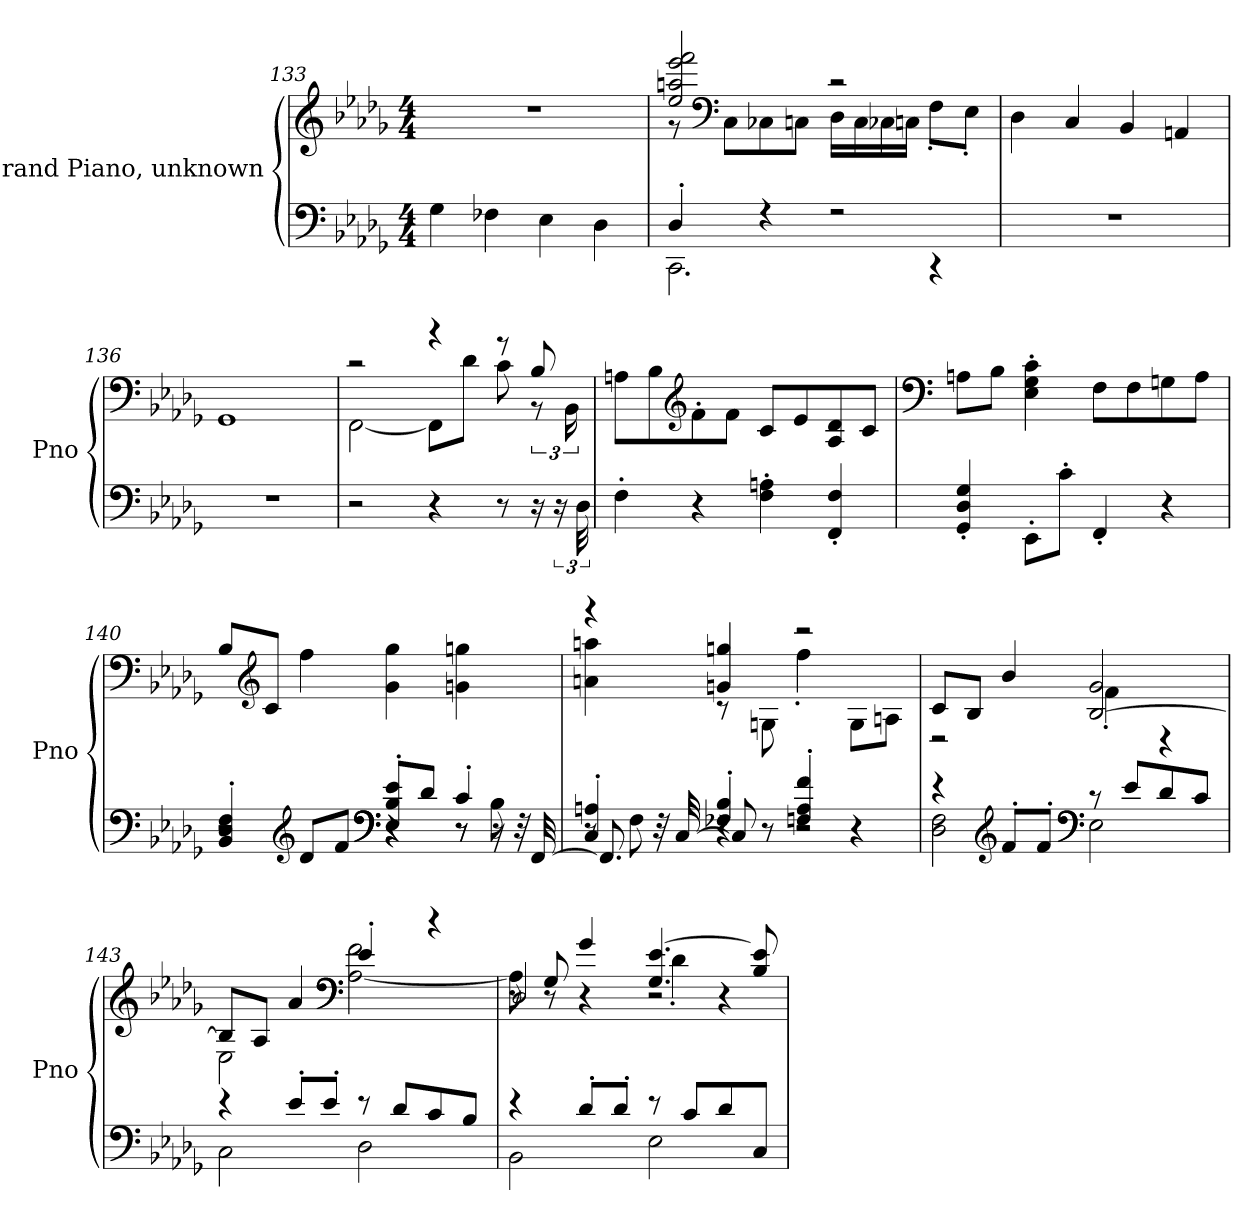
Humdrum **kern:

**kern	**kern
*part1	*part1
*staff2	*staff1
*I"Grand Piano, unknown	*
*I'Pno	*
!!LO:PB:g=z
*clefF4	*clefG2
*k[b-e-a-d-g-]	*k[b-e-a-d-g-]
*M4/4	*M4/4
=133	=133
4G-\	1r
4F-X\	.
4E-\	.
4D-\	.
=134	=134
*^	*^
4D-'/	2.CC\	2ee-/ 2aan/ 2eee-/ 2fff/	8r
*	*	*clefF4	*
.	.	.	8C\L
4r	.	.	8C-X\
.	.	.	8Cn\J
2r	.	2r	16D-\LL
.	.	.	16C\
.	.	.	16C-X\
.	.	.	16Cn\JJ
.	4r	.	8F'\L
.	.	.	8E-'\J
*v	*v	*	*
*	*v	*v
=135	=135
1r	4D-\
.	4C/
.	4BB-/
.	4AAn/
=136	=136
1r	1GG-
=137	=137
*	*^
2r	2r	[2FF\
4r	4r	8FF\L]
.	.	8d-\J
8r	8r	8c\
16r	8B-/	12r
24r	.	.
.	.	24BB-\
48D-\	.	.
*	*v	*v
!!LO:LB:g=z
=138	=138
4F'\	8An\L
.	8B-\
*	*clefG2
4r	8f'\
.	8f\J
4F\' 4An\'	8c/L
.	8e-/
4FF/' 4F/'	8A/ 8d-/
.	8c/J
=139	=139
*	*clefF4
4GG-/' 4D-/' 4G-/'	8An\L
.	8B-\J
8EE-'\L	4E-\' 4G-\' 4c\'
8c'\J	.
4FF'/	8F\L
.	8F\
4r	8Gn\
.	8A\J
=140	=140
*^	*
*	*^	*
4BB-/' 4D-/' 4F/'	2r	2r	8B-/L
*	*	*	*clefG2
.	.	.	8c/J
*clefG2	*	*	*
8d-/L	.	.	4ff\
8f/J	.	.	.
*clefF4	*	*	*
8E-/' 8B-/' 8e-/'L	4r	4r	4g-\ 4gg-\
8d-/J	.	.	.
4c'/	8r	8r	4gn\ 4ggn\
.	8B-\	16r	.
.	.	32r	.
.	.	[32FF/	.
!!LO:LB:g=z
=141	=141	=141	=141
*	*	*	*^
4C/' 4An/'	8r	8.FF/]	4r	4an\ 4aan\
.	8F\	.	.	.
.	.	32r	.	.
.	.	[32C/	.	.
4F-X/' 4B-/'	4r	8C/]	4gn/ 4ggn/	8r
.	.	8r	.	8Gn\
4Fn/' 4A/' 4f/'	2r	2r	2r	4ff'\
4r	.	.	.	8G\L
.	.	.	.	8An\J
*	*v	*v	*	*
=142	=142	=142	=142
4r	2D-\ 2F\	8c/L	2r
.	.	8B-/J	.
*clefG2	*	*	*
8f'/L	.	4b-/	.
8f'/J	.	.	.
*clefF4	*	*	*
8r	2E-\	[2B-/ 2g-/	4f'\
8e-/L	.	.	.
8d-/	.	.	4r
8c/J	.	.	.
=143	=143	=143	=143
4r	2C\	8B-/L]	2E-\
.	.	8A-/J	.
8e-'/L	.	4a-/	.
8e-'/J	.	.	.
*	*	*clefF4	*
8r	2D-\	4e-'/	[2A-\ 2f\
8d-/L	.	.	.
8c/	.	4r	.
8B-/J	.	.	.
!!LO:LB:g=z
=144	=144	=144	=144
*	*	*	*^
4r	2BB-\	8r	8A-\]	2D-/
.	.	8G-/	8r	.
8d-'/L	.	4g-/	4r	.
8d-'/J	.	.	.	.
8r	2E-\	4.G-/ [4.e-/	4d-'\	2r
8c/L	.	.	.	.
8d-/	.	.	4r	.
8C/J	.	8B-/ 8e-/]	.	.
*v	*v	*	*	*
*	*v	*v	*v
=	=
*-	*-
